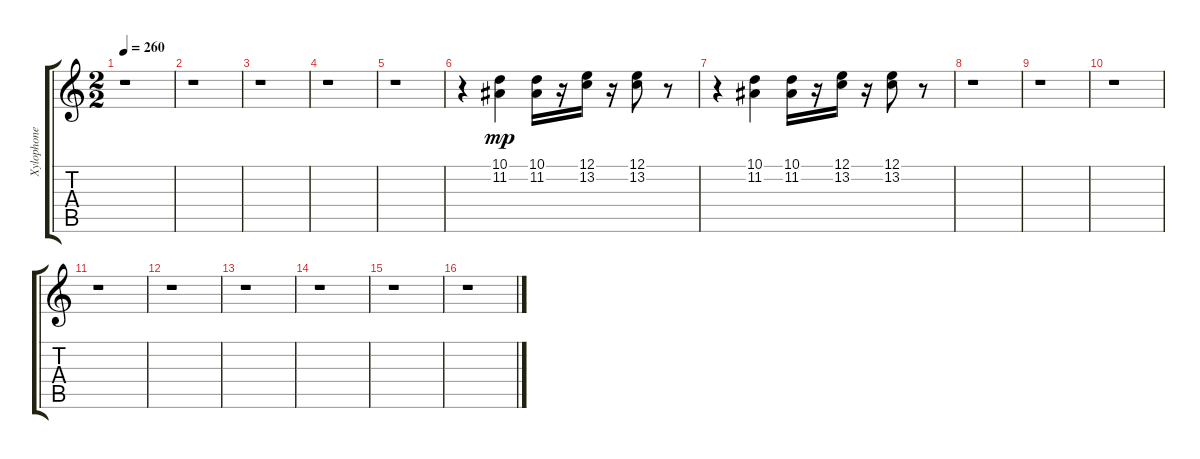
\track ("Xylophone" "Xylophone") {instrument xylophone}
\staff {score tabs}
\tuning (E4 B3 G3 D3 A2 E2) {hide}
\ts (2 2)
\tempo 260
\clef g2
\ks c
r.1{dy mp} |
r.1 |
r.1 |
r.1 |
r.1 |
r.4 (10.1 11.2).4 (10.1 11.2).16 r.16 (12.1 13.2).16 r.16 (12.1 13.2).8 r.8 |
r.4 (10.1 11.2).4 (10.1 11.2).16 r.16 (12.1 13.2).16 r.16 (12.1 13.2).8 r.8 |
r.1 |
r.1 |
r.1 |
r.1 |
r.1 |
r.1 |
r.1 |
r.1 |
r.1
